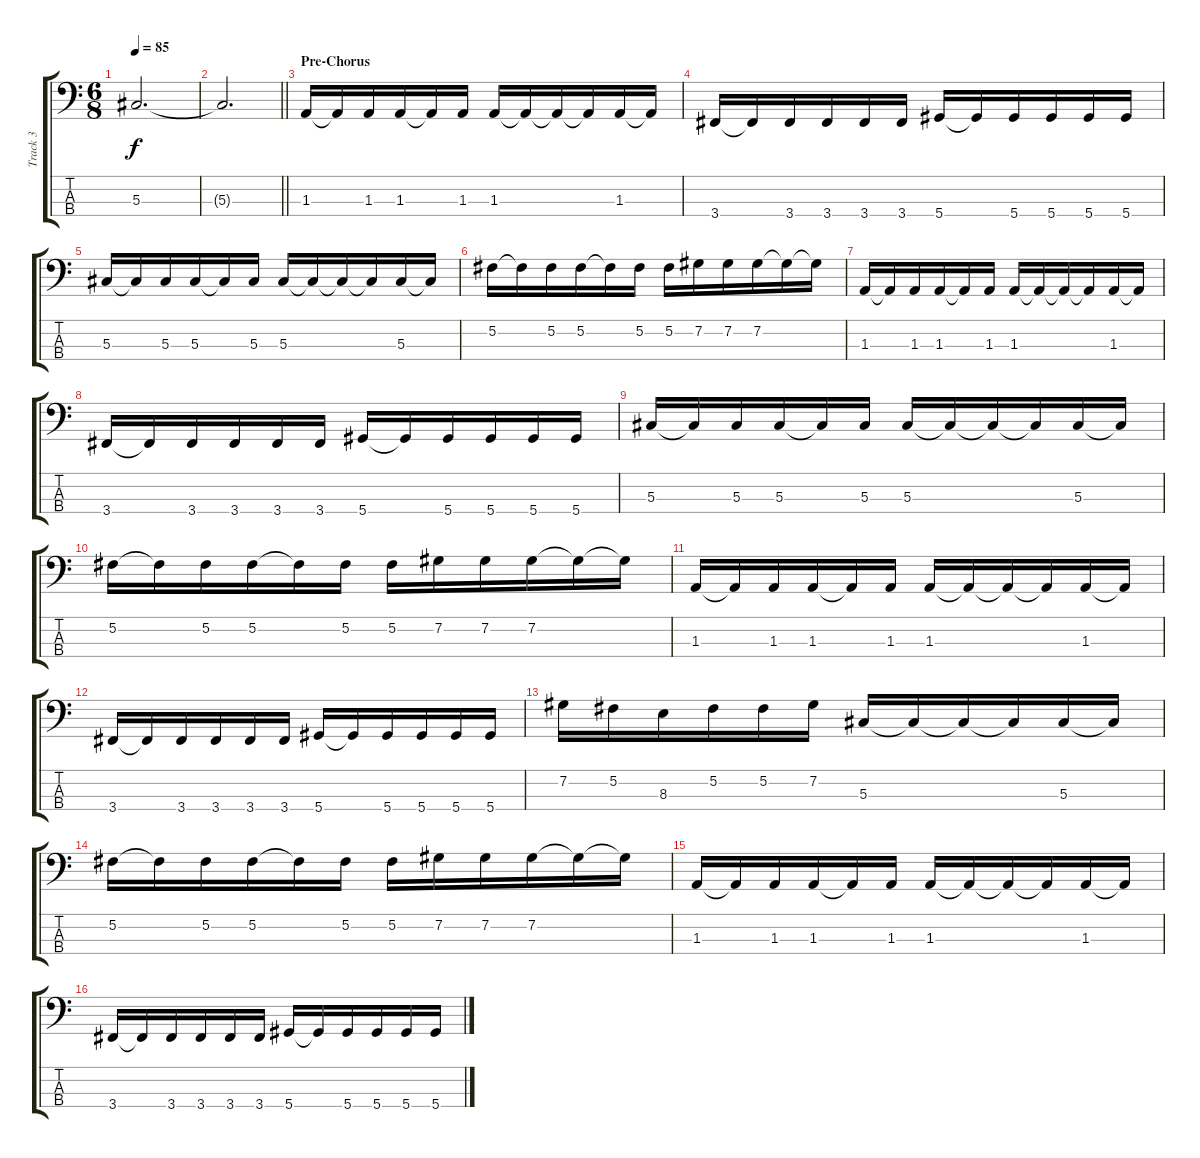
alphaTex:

\track ("Track 3" "Track 3") {instrument electricbassfinger}
\staff {score tabs}
\tuning (Gb2 Db2 Ab1 Eb1) {hide}
\ts (6 8)
\tempo 85
\clef f4
\ks c
5.3{t}.2{d dy f} |
\barLineRight lightlight
5.3{t}.2{d} |
\section ("" "Pre-Chorus")
1.3.16 1.3{t}.16 1.3.16 1.3.16 1.3{t}.16 1.3.16 1.3.16 1.3{t}.16 1.3{t}.16 1.3{t}.16 1.3.16 1.3{t}.16 |
3.4.16 3.4{t}.16 3.4.16 3.4.16 3.4.16 3.4.16 5.4.16 5.4{t}.16 5.4.16 5.4.16 5.4.16 5.4.16 |
5.3.16 5.3{t}.16 5.3.16 5.3.16 5.3{t}.16 5.3.16 5.3.16 5.3{t}.16 5.3{t}.16 5.3{t}.16 5.3.16 5.3{t}.16 |
5.2.16 5.2{t}.16 5.2.16 5.2.16 5.2{t}.16 5.2.16 5.2.16 7.2.16 7.2.16 7.2.16 7.2{t}.16 7.2{t}.16 |
1.3.16 1.3{t}.16 1.3.16 1.3.16 1.3{t}.16 1.3.16 1.3.16 1.3{t}.16 1.3{t}.16 1.3{t}.16 1.3.16 1.3{t}.16 |
3.4.16 3.4{t}.16 3.4.16 3.4.16 3.4.16 3.4.16 5.4.16 5.4{t}.16 5.4.16 5.4.16 5.4.16 5.4.16 |
5.3.16 5.3{t}.16 5.3.16 5.3.16 5.3{t}.16 5.3.16 5.3.16 5.3{t}.16 5.3{t}.16 5.3{t}.16 5.3.16 5.3{t}.16 |
5.2.16 5.2{t}.16 5.2.16 5.2.16 5.2{t}.16 5.2.16 5.2.16 7.2.16 7.2.16 7.2.16 7.2{t}.16 7.2{t}.16 |
1.3.16 1.3{t}.16 1.3.16 1.3.16 1.3{t}.16 1.3.16 1.3.16 1.3{t}.16 1.3{t}.16 1.3{t}.16 1.3.16 1.3{t}.16 |
3.4.16 3.4{t}.16 3.4.16 3.4.16 3.4.16 3.4.16 5.4.16 5.4{t}.16 5.4.16 5.4.16 5.4.16 5.4.16 |
7.2.16 5.2.16 8.3.16 5.2.16 5.2.16 7.2.16 5.3.16 5.3{t}.16 5.3{t}.16 5.3{t}.16 5.3.16 5.3{t}.16 |
5.2.16 5.2{t}.16 5.2.16 5.2.16 5.2{t}.16 5.2.16 5.2.16 7.2.16 7.2.16 7.2.16 7.2{t}.16 7.2{t}.16 |
1.3.16 1.3{t}.16 1.3.16 1.3.16 1.3{t}.16 1.3.16 1.3.16 1.3{t}.16 1.3{t}.16 1.3{t}.16 1.3.16 1.3{t}.16 |
3.4.16 3.4{t}.16 3.4.16 3.4.16 3.4.16 3.4.16 5.4.16 5.4{t}.16 5.4.16 5.4.16 5.4.16 5.4.16
